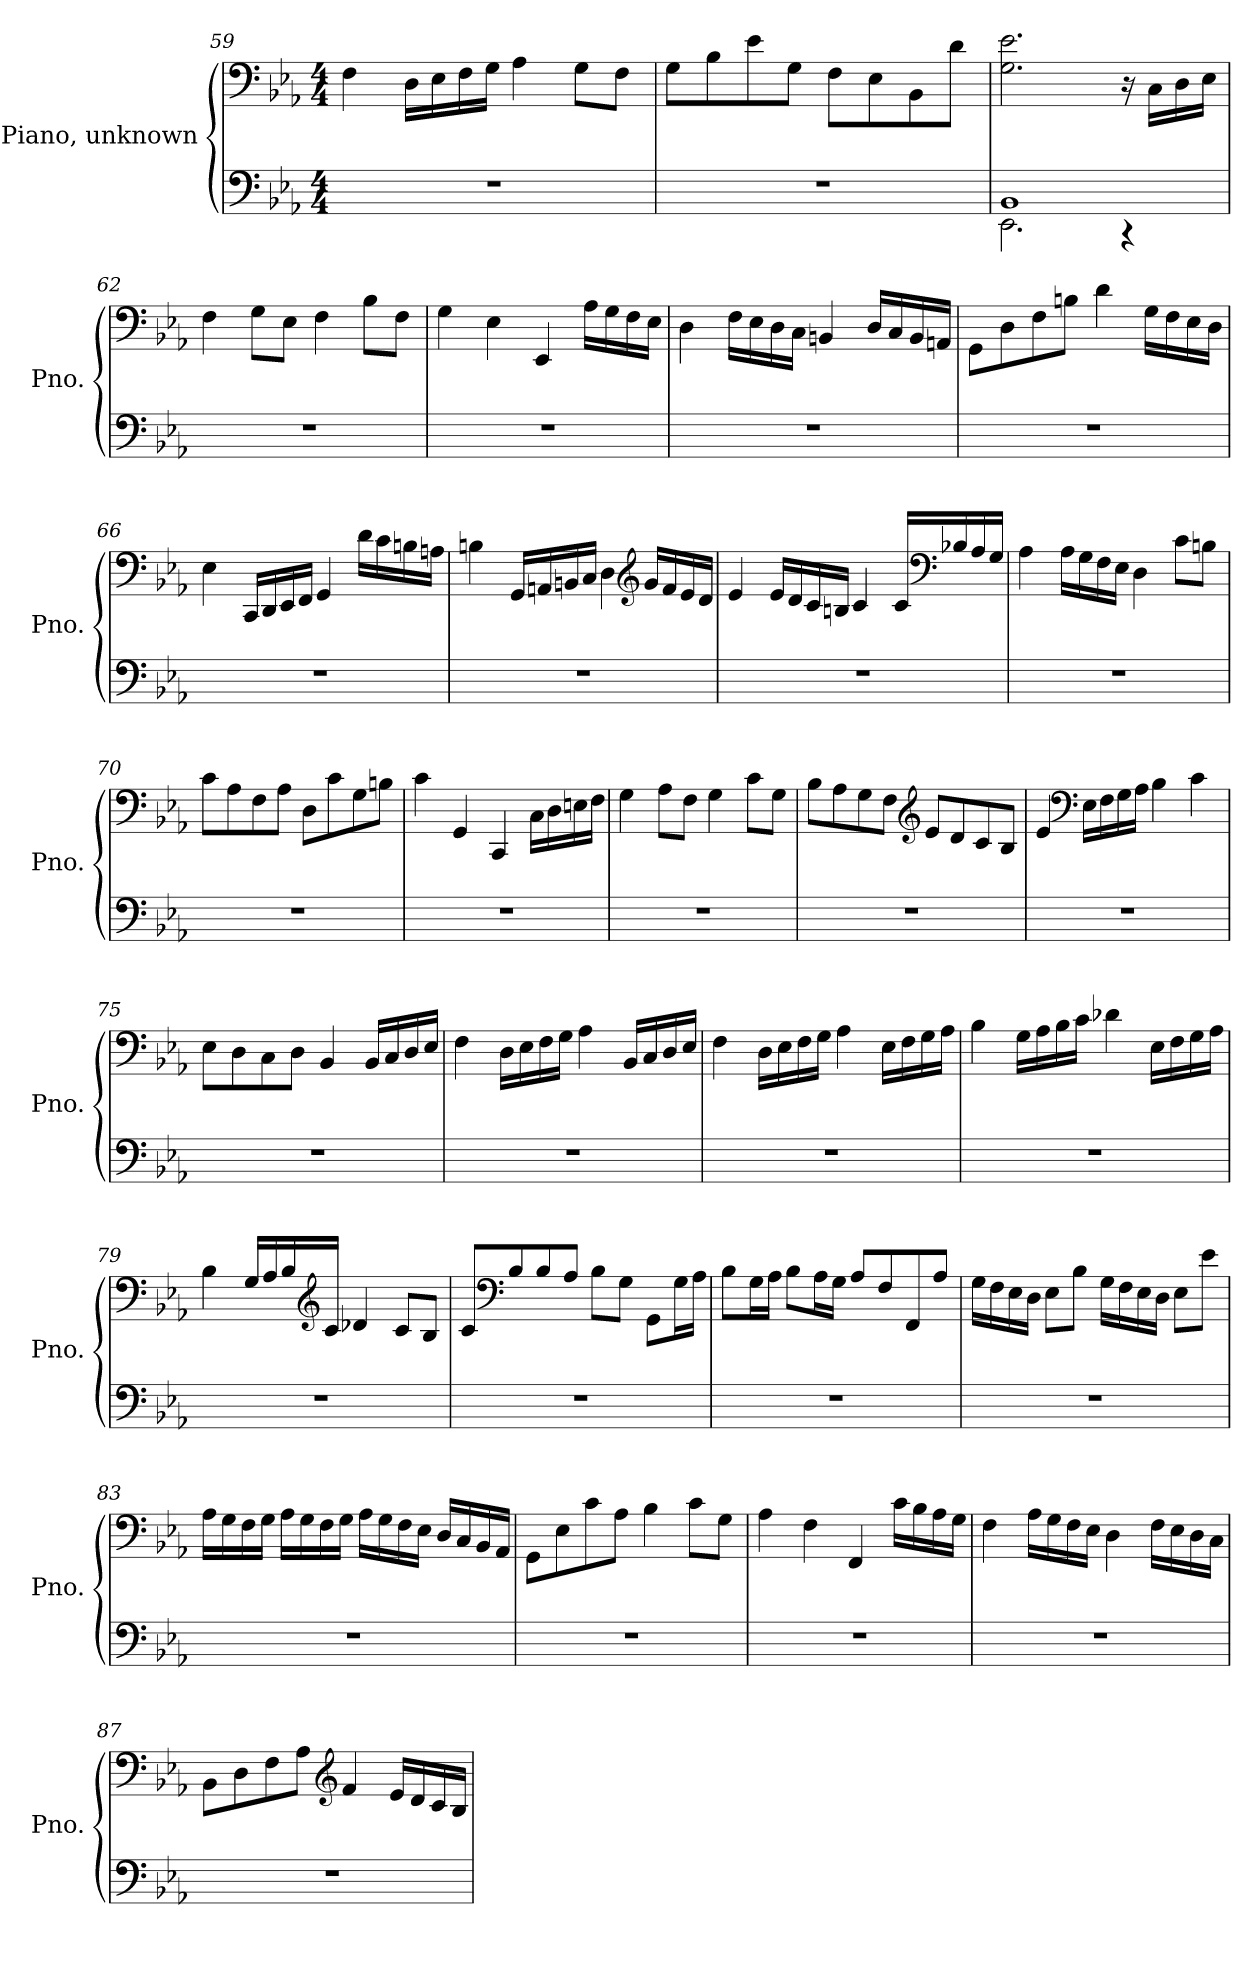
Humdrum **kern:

**kern	**kern
*part1	*part1
*staff2	*staff1
*I"Piano, unknown	*
*I'Pno.	*
*clefF4	*clefF4
*k[b-e-a-]	*k[b-e-a-]
*M4/4	*M4/4
=59	=59
1r	4F\
.	16D\LL
.	16E-\
.	16F\
.	16G\JJ
.	4A-\
.	8G\L
.	8F\J
=60	=60
1r	8G\L
.	8B-\
.	8e-\
.	8G\J
.	8F\L
.	8E-\
.	8BB-\
.	8d\J
=61	=61
*^	*
1BB-	2.EE-\	2.G\ 2.e-\
.	4r	16r
.	.	16C\LL
.	.	16D\
.	.	16E-\JJ
*v	*v	*
=62	=62
1r	4F\
.	8G\L
.	8E-\J
.	4F\
.	8B-\L
.	8F\J
!!LO:LB:g=z
=63	=63
1r	4G\
.	4E-\
.	4EE-/
.	16A-\LL
.	16G\
.	16F\
.	16E-\JJ
=64	=64
1r	4D\
.	16F\LL
.	16E-\
.	16D\
.	16C\JJ
.	4BBn/
.	16D/LL
.	16C/
.	16BB/
.	16AAn/JJ
=65	=65
1r	8GG\L
.	8D\
.	8F\
.	8Bn\J
.	4d\
.	16G\LL
.	16F\
.	16E-\
.	16D\JJ
=66	=66
1r	4E-\
.	16CC/LL
.	16DD/
.	16EE-/
.	16FF/JJ
.	4GG/
.	16d\LL
.	16c\
.	16Bn\
.	16An\JJ
!!LO:LB:g=z
=67	=67
1r	4Bn\
.	16GG/LL
.	16AAn/
.	16BBn/
.	16C/JJ
.	4D\
*	*clefG2
.	16g/LL
.	16f/
.	16e-/
.	16d/JJ
=68	=68
1r	4e-/
.	16e-/LL
.	16d/
.	16c/
.	16Bn/JJ
.	4c/
.	16c/LL
*	*clefF4
.	16B-X/
.	16A-/
.	16G/JJ
=69	=69
1r	4A-\
.	16A-\LL
.	16G\
.	16F\
.	16E-\JJ
.	4D\
.	8c\L
.	8Bn\J
!!LO:LB:g=z
=70	=70
1r	8c\L
.	8A-\
.	8F\
.	8A-\J
.	8D\L
.	8c\
.	8G\
.	8Bn\J
=71	=71
1r	4c\
.	4GG/
.	4CC/
.	16C\LL
.	16D\
.	16En\
.	16F\JJ
=72	=72
1r	4G\
.	8A-\L
.	8F\J
.	4G\
.	8c\L
.	8G\J
=73	=73
1r	8B-\L
.	8A-\
.	8G\
.	8F\J
*	*clefG2
.	8e-/L
.	8d/
.	8c/
.	8B-/J
=74	=74
1r	4e-/
*	*clefF4
.	16E-\LL
.	16F\
.	16G\
.	16A-\JJ
.	4B-\
.	4c\
!!LO:LB:g=z
=75	=75
1r	8E-\L
.	8D\
.	8C\
.	8D\J
.	4BB-/
.	16BB-/LL
.	16C/
.	16D/
.	16E-/JJ
=76	=76
1r	4F\
.	16D\LL
.	16E-\
.	16F\
.	16G\JJ
.	4A-\
.	16BB-/LL
.	16C/
.	16D/
.	16E-/JJ
=77	=77
1r	4F\
.	16D\LL
.	16E-\
.	16F\
.	16G\JJ
.	4A-\
.	16E-\LL
.	16F\
.	16G\
.	16A-\JJ
=78	=78
1r	4B-\
.	16G\LL
.	16A-\
.	16B-\
.	16c\JJ
.	4d-X\
.	16E-\LL
.	16F\
.	16G\
.	16A-\JJ
!!LO:PB:g=z
=79	=79
1r	4B-\
.	16G/LL
.	16A-/
.	16B-/
*	*clefG2
.	16c/JJ
.	4d-X/
.	8c/L
.	8B-/J
=80	=80
1r	8c/L
*	*clefF4
.	8B-/
.	8B-/
.	8A-/J
.	8B-\L
.	8G\J
.	8GG\L
.	16G\L
.	16A-\JJ
=81	=81
1r	8B-\L
.	16G\L
.	16A-\JJ
.	8B-\L
.	16A-\L
.	16G\JJ
.	8A-/L
.	8F/
.	8FF/
.	8A-/J
=82	=82
1r	16G\LL
.	16F\
.	16E-\
.	16D\JJ
.	8E-\L
.	8B-\J
.	16G\LL
.	16F\
.	16E-\
.	16D\JJ
.	8E-\L
.	8e-\J
!!LO:LB:g=z
=83	=83
1r	16A-\LL
.	16G\
.	16F\
.	16G\JJ
.	16A-\LL
.	16G\
.	16F\
.	16G\JJ
.	16A-\LL
.	16G\
.	16F\
.	16E-\JJ
.	16D/LL
.	16C/
.	16BB-/
.	16AA-/JJ
=84	=84
1r	8GG\L
.	8E-\
.	8c\
.	8A-\J
.	4B-\
.	8c\L
.	8G\J
=85	=85
1r	4A-\
.	4F\
.	4FF/
.	16c\LL
.	16B-\
.	16A-\
.	16G\JJ
=86	=86
1r	4F\
.	16A-\LL
.	16G\
.	16F\
.	16E-\JJ
.	4D\
.	16F\LL
.	16E-\
.	16D\
.	16C\JJ
!!LO:LB:g=z
=87	=87
1r	8BB-\L
.	8D\
.	8F\
.	8A-\J
*	*clefG2
.	4f/
.	16e-/LL
.	16d/
.	16c/
.	16B-/JJ
=	=
*-	*-
